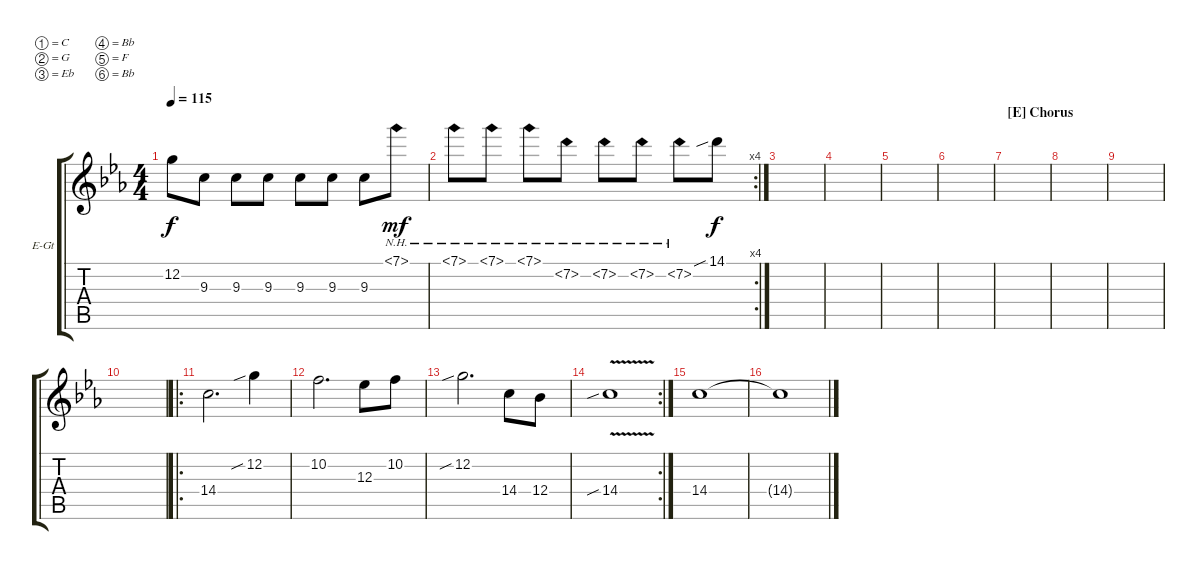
\bracketExtendMode groupsimilarinstruments
\firstSystemTrackNameOrientation horizontal
\otherSystemsTrackNameOrientation horizontal
\track ("Lead 2" "E-Gt") {instrument overdrivenguitar}
\staff {score tabs}
\tuning (C4 G3 Eb3 Bb2 F2 Bb1)
\ts (4 4)
\tempo 115
\clef g2
\scale
0.312821
\ks cminor
12.2.8{dy f} 9.3.8 9.3.8 9.3.8 9.3.8 9.3.8 9.3.8 7.1{nh}.8{dy mf} |
\rc 4
7.1{nh}.8 7.1{nh}.8 7.1{nh}.8 7.2{nh}.8 7.2{nh}.8 7.2{nh}.8 7.2{nh}.8 14.1{sib}.8{dy f} |
|
|
|
|
\section ("E" "Chorus")
|
|
|
|
\ro
14.4.2{d} 12.2{sib}.4 |
10.2.2{d} 12.3.8 10.2.8 |
12.2{sib}.2{d} 14.4.8 12.4.8 |
\rc 2
14.4{v sib}.1 |
14.4.1 |
14.4{t}.1
